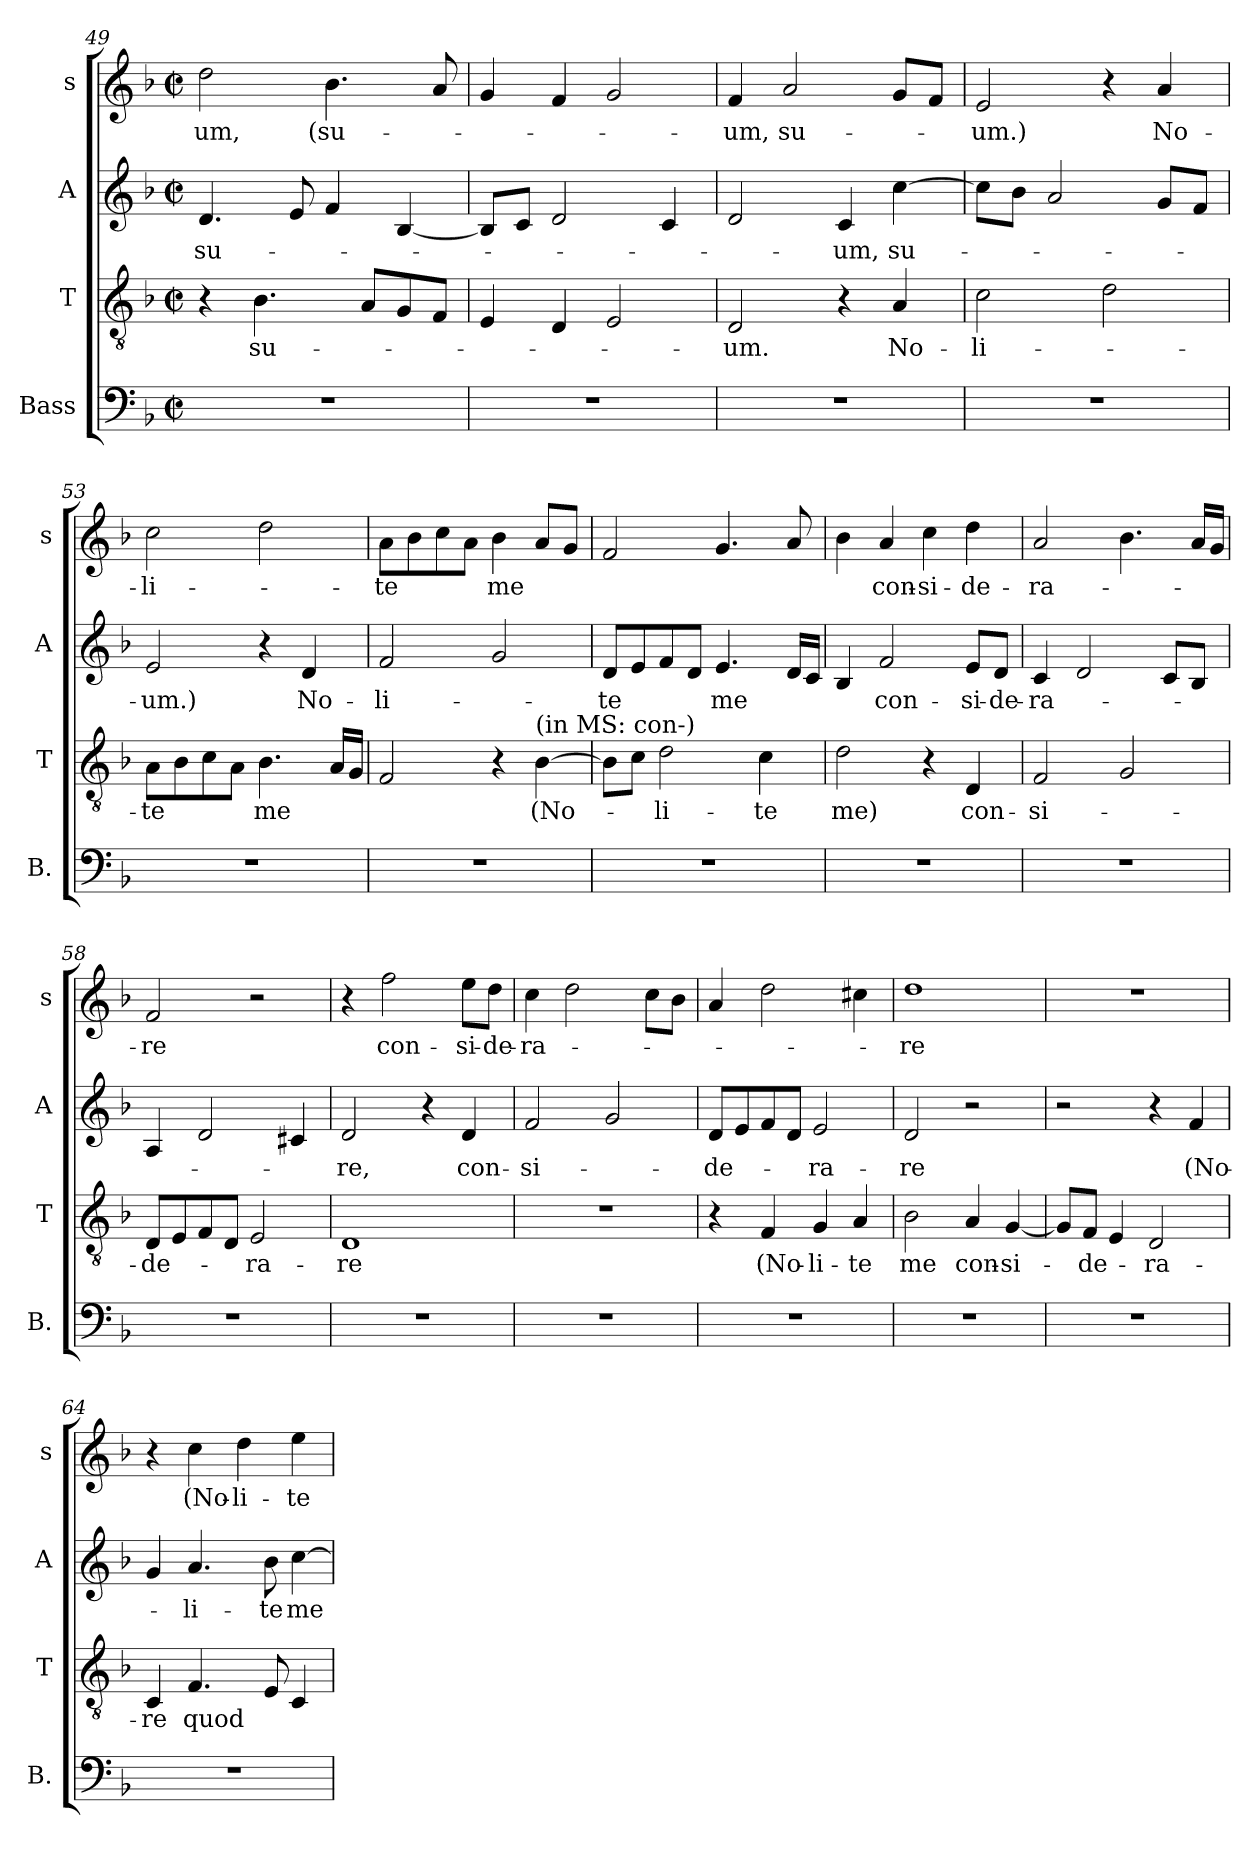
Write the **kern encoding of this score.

**kern	**kern	**text	**kern	**text	**kern	**text
*part4	*part3	*part3	*part2	*part2	*part1	*part1
*staff4	*staff3	*staff3	*staff2	*staff2	*staff1	*staff1
*I"Bass	*I"T	*	*I"A	*	*I"s	*
*I'B.	*I'T	*	*I'A	*	*I's	*
*clefF4	*clefGv2	*	*clefG2	*	*clefG2	*
*k[b-]	*k[b-]	*	*k[b-]	*	*k[b-]	*
*M2/2	*M2/2	*	*M2/2	*	*M2/2	*
*met(c|)	*met(c|)	*	*met(c|)	*	*met(c|)	*
=49	=49	=49	=49	=49	=49	=49
!	!	!	!	!LO:LY:b	!	!LO:LY:b
1r	4r	.	4.d/	su-	2dd\	-um,
!	!	!LO:LY:b	!	!	!	!
.	4.B-\	su-	.	.	.	.
.	.	.	8e/	.	.	.
!	!	!	!	!	!	!LO:LY:b
.	.	.	4f/	.	4.b-\	(su-
.	8AL	.	.	.	.	.
.	8G	.	[4B-/	.	.	.
.	8FJ	.	.	.	8a/	.
!!LO:LB:g=z
=50	=50	=50	=50	=50	=50	=50
1r	4E/	.	8B-L]	.	4g/	.
.	.	.	8cJ	.	.	.
.	4D/	.	2d/	.	4f/	.
.	2E/	.	.	.	2g/	.
.	.	.	4c/	.	.	.
=51	=51	=51	=51	=51	=51	=51
!	!	!LO:LY:b	!	!	!	!LO:LY:b
1r	2D/	-um.	2d/	.	4f/	-um,
!	!	!	!	!	!	!LO:LY:b
.	.	.	.	.	2a/	su-
!	!	!	!	!LO:LY:b	!	!
.	4r	.	4c/	-um,	.	.
!	!	!LO:LY:b	!	!LO:LY:b	!	!
.	4A/	No-	[4cc\	su-	8gL	.
.	.	.	.	.	8fJ	.
=52	=52	=52	=52	=52	=52	=52
!	!	!LO:LY:b	!	!	!	!LO:LY:b
1r	2c\	-li-	8ccL]	.	2e/	-um.)
.	.	.	8b-J	.	.	.
.	.	.	2a/	.	.	.
.	2d\	.	.	.	4r	.
!	!	!	!	!	!	!LO:LY:b
.	.	.	8gL	.	4a/	No-
.	.	.	8fJ	.	.	.
=53	=53	=53	=53	=53	=53	=53
!	!	!LO:LY:b	!	!LO:LY:b	!	!LO:LY:b
1r	8AL	-te	2e/	-um.)	2cc\	-li-
.	8B-	.	.	.	.	.
.	8c	.	.	.	.	.
.	8AJ	.	.	.	.	.
!	!	!LO:LY:b	!	!	!	!
.	4.B-\	me	4r	.	2dd\	.
!	!	!	!	!LO:LY:b	!	!
.	.	.	4d/	No-	.	.
.	16ALL	.	.	.	.	.
.	16GJJ	.	.	.	.	.
=54	=54	=54	=54	=54	=54	=54
!	!	!	!	!LO:LY:b	!	!LO:LY:b
1r	2F/	.	2f/	-li-	8aL	-te
.	.	.	.	.	8b-	.
.	.	.	.	.	8cc	.
.	.	.	.	.	8aJ	.
!	!	!	!	!	!	!LO:LY:b
.	4r	.	2g/	.	4b-\	me
!	!LO:TX:t=(in MS&colon; con-)	!	!	!	!	!
!	!	!LO:LY:b	!	!	!	!
.	[4B-\	(No-	.	.	8aL	.
.	.	.	.	.	8gJ	.
!!LO:PB:g=z
=55	=55	=55	=55	=55	=55	=55
!	!	!	!	!LO:LY:b	!	!
1r	8B-L]	.	8dL	-te	2f/	.
.	8cJ	.	8e	.	.	.
!	!	!LO:LY:b	!	!	!	!
.	2d\	-li-	8f	.	.	.
.	.	.	8dJ	.	.	.
!	!	!	!	!LO:LY:b	!	!
.	.	.	4.e/	me	4.g/	.
!	!	!LO:LY:b	!	!	!	!
.	4c\	te	.	.	.	.
.	.	.	16dLL	.	8a/	.
.	.	.	16cJJ	.	.	.
=56	=56	=56	=56	=56	=56	=56
!	!	!LO:LY:b	!	!	!	!
1r	2d\	me)	4B-/	.	4b-\	.
!	!	!	!	!LO:LY:b	!	!LO:LY:b
.	.	.	2f/	con-	4a/	con-
!	!	!	!	!	!	!LO:LY:b
.	4r	.	.	.	4cc\	-si-
!	!	!LO:LY:b	!	!LO:LY:b	!	!LO:LY:b
.	4D/	con-	8eL	-si-	4dd\	-de-
!	!	!	!	!LO:LY:b	!	!
.	.	.	8dJ	de-	.	.
=57	=57	=57	=57	=57	=57	=57
!	!	!LO:LY:b	!	!LO:LY:b	!	!LO:LY:b
1r	2F/	-si-	4c/	-ra-	2a/	-ra-
.	.	.	2d/	.	.	.
.	2G/	.	.	.	4.b-\	.
.	.	.	8cL	.	.	.
.	.	.	8B-J	.	16aLL	.
.	.	.	.	.	16gJJ	.
=58	=58	=58	=58	=58	=58	=58
!	!	!LO:LY:b	!	!	!	!LO:LY:b
1r	8DL	-de-	4A/	.	2f/	-re
.	8E	.	.	.	.	.
.	8F	.	2d/	.	.	.
.	8DJ	.	.	.	.	.
!	!	!LO:LY:b	!	!	!	!
.	2E/	-ra-	.	.	2r	.
.	.	.	4c#X/	.	.	.
=59	=59	=59	=59	=59	=59	=59
!	!	!LO:LY:b	!	!LO:LY:b	!	!
1r	1D	-re	2d/	-re,	4r	.
!	!	!	!	!	!	!LO:LY:b
.	.	.	.	.	2ff\	con-
.	.	.	4r	.	.	.
!	!	!	!	!LO:LY:b	!	!LO:LY:b
.	.	.	4d/	con-	8eeL	-si-
!	!	!	!	!	!	!LO:LY:b
.	.	.	.	.	8ddJ	de-
!!LO:PB:g=z
=60	=60	=60	=60	=60	=60	=60
!	!	!	!	!LO:LY:b	!	!LO:LY:b
1r	1r	.	2f/	-si-	4cc\	-ra-
.	.	.	.	.	2dd\	.
.	.	.	2g/	.	.	.
.	.	.	.	.	8ccL	.
.	.	.	.	.	8b-J	.
=61	=61	=61	=61	=61	=61	=61
!	!	!	!	!LO:LY:b	!	!
1r	4r	.	8dL	-de-	4a/	.
.	.	.	8e	.	.	.
!	!	!LO:LY:b	!	!	!	!
.	4F/	(No-	8f	.	2dd\	.
.	.	.	8dJ	.	.	.
!	!	!LO:LY:b	!	!LO:LY:b	!	!
.	4G/	-li-	2e/	-ra-	.	.
!	!	!LO:LY:b	!	!	!	!
.	4A/	-te	.	.	4cc#X\	.
=62	=62	=62	=62	=62	=62	=62
!	!	!LO:LY:b	!	!LO:LY:b	!	!LO:LY:b
1r	2B-\	me	2d/	-re	1dd	-re
!	!	!LO:LY:b	!	!	!	!
.	4A/	con-	2r	.	.	.
!	!	!LO:LY:b	!	!	!	!
.	[4G/	-si-	.	.	.	.
=63	=63	=63	=63	=63	=63	=63
1r	8GL]	.	2r	.	1r	.
!	!	!LO:LY:b	!	!	!	!
.	8FJ	-de-	.	.	.	.
.	4E/	.	.	.	.	.
!	!	!LO:LY:b	!	!	!	!
.	2D/	-ra-	4r	.	.	.
!	!	!	!	!LO:LY:b	!	!
.	.	.	4f/	(No-	.	.
=64	=64	=64	=64	=64	=64	=64
!	!	!LO:LY:b	!	!	!	!
1r	4C/	-re	4g/	.	4r	.
!	!	!LO:LY:b	!	!LO:LY:b	!	!LO:LY:b
.	4.F/	quod	4.a/	-li-	4cc\	(No-
!	!	!	!	!	!	!LO:LY:b
.	.	.	.	.	4dd\	-li-
!	!	!	!	!LO:LY:b	!	!
.	8E/	.	8b-\	-te	.	.
!	!	!	!	!LO:LY:b	!	!LO:LY:b
.	4C/	.	[4cc\	me	4ee\	-te
=	=	=	=	=	=	=
*-	*-	*-	*-	*-	*-	*-
